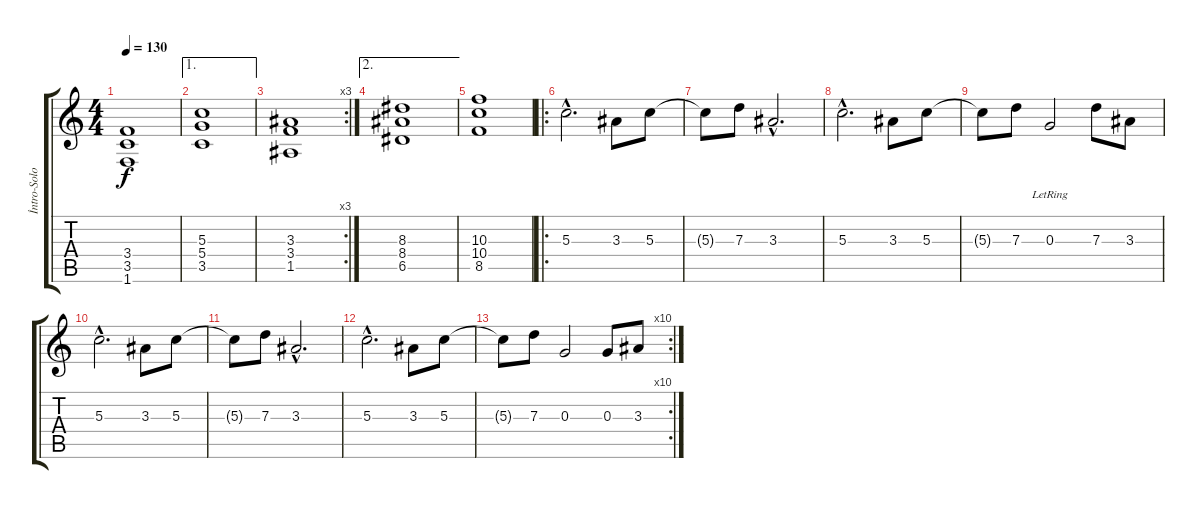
\track ("İntro-Solo" "İntro-Solo") {instrument electricguitarclean}
\staff {score tabs}
\tuning (E4 B3 G3 D3 A2 E2) {hide}
\ts (4 4)
\tempo 130
\clef g2
\ks c
(3.4{t} 3.5{t} 1.6{t}).1{dy f} |
\ae 1
(5.3 5.4 3.5).1 |
\rc 3
(3.3 3.4 1.5).1 |
\ae 2
(8.3 8.4 6.5).1 |
(10.3 10.4 8.5).1 |
\ro
5.3{hac}.2{d volume 16 instrument distortionguitar} 3.3.8 5.3.8 |
5.3{t}.8 7.3.8 3.3{hac}.2{d} |
5.3{hac}.2{d} 3.3.8 5.3.8 |
5.3{t}.8 7.3.8 0.3{lr}.2 7.3.8 3.3.8 |
5.3{hac}.2{d} 3.3.8 5.3.8 |
5.3{t}.8 7.3.8 3.3{hac}.2{d} |
5.3{hac}.2{d} 3.3.8 5.3.8 |
\rc 10
5.3{t}.8 7.3.8 0.3.2 0.3.8 3.3.8
